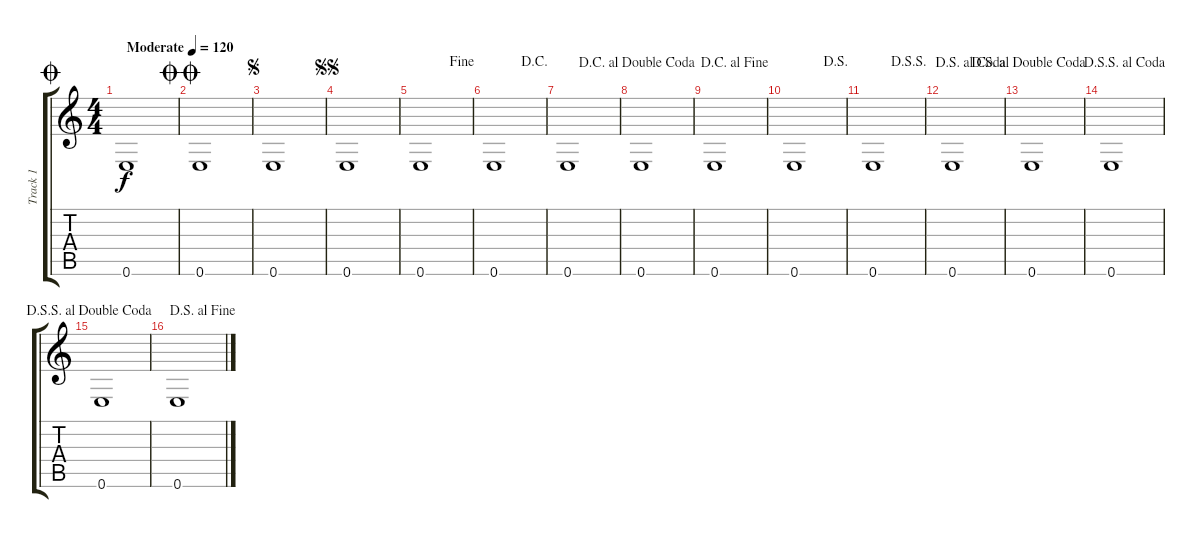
\track ("Track 1" "Track 1") {instrument acousticguitarsteel}
\staff {score tabs}
\tuning (E4 B3 G3 D3 A2 E2) {hide}
\ts (4 4)
\jump coda
\tempo (120 "Moderate")
\clef g2
\ks c
0.6.1{dy f instrument acousticguitarsteel} |
\jump doublecoda
0.6.1 |
\jump segno
0.6.1 |
\jump segnosegno
0.6.1 |
\jump fine
0.6.1 |
\jump dacapo
0.6.1 |
0.6.1 |
\jump dacapoaldoublecoda
0.6.1 |
\jump dacapoalfine
0.6.1 |
\jump dalsegno
0.6.1 |
\jump dalsegnosegno
0.6.1 |
\jump dalsegnoalcoda
0.6.1 |
\jump dalsegnoaldoublecoda
0.6.1 |
\jump dalsegnosegnoalcoda
0.6.1 |
\jump dalsegnosegnoaldoublecoda
0.6.1 |
\jump dalsegnoalfine
0.6.1
